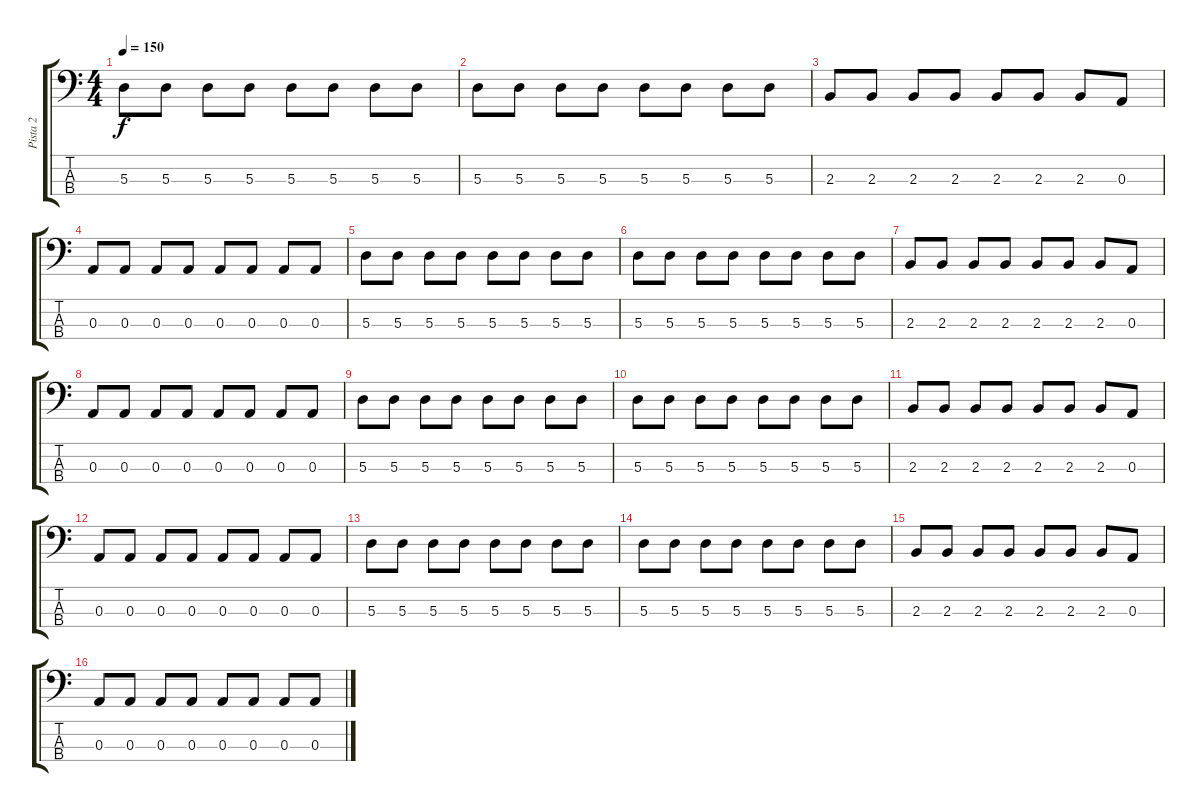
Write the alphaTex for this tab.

\track ("Pista 2" "Pista 2") {instrument electricbasspick}
\staff {score tabs}
\tuning (G2 D2 A1 E1) {hide}
\ts (4 4)
\tempo 150
\clef f4
\ks c
5.3.8{dy f} 5.3.8 5.3.8 5.3.8 5.3.8 5.3.8 5.3.8 5.3.8 |
5.3.8 5.3.8 5.3.8 5.3.8 5.3.8 5.3.8 5.3.8 5.3.8 |
2.3.8 2.3.8 2.3.8 2.3.8 2.3.8 2.3.8 2.3.8 0.3.8 |
0.3.8 0.3.8 0.3.8 0.3.8 0.3.8 0.3.8 0.3.8 0.3.8 |
5.3.8 5.3.8 5.3.8 5.3.8 5.3.8 5.3.8 5.3.8 5.3.8 |
5.3.8 5.3.8 5.3.8 5.3.8 5.3.8 5.3.8 5.3.8 5.3.8 |
2.3.8 2.3.8 2.3.8 2.3.8 2.3.8 2.3.8 2.3.8 0.3.8 |
0.3.8 0.3.8 0.3.8 0.3.8 0.3.8 0.3.8 0.3.8 0.3.8 |
5.3.8 5.3.8 5.3.8 5.3.8 5.3.8 5.3.8 5.3.8 5.3.8 |
5.3.8 5.3.8 5.3.8 5.3.8 5.3.8 5.3.8 5.3.8 5.3.8 |
2.3.8 2.3.8 2.3.8 2.3.8 2.3.8 2.3.8 2.3.8 0.3.8 |
0.3.8 0.3.8 0.3.8 0.3.8 0.3.8 0.3.8 0.3.8 0.3.8 |
5.3.8 5.3.8 5.3.8 5.3.8 5.3.8 5.3.8 5.3.8 5.3.8 |
5.3.8 5.3.8 5.3.8 5.3.8 5.3.8 5.3.8 5.3.8 5.3.8 |
2.3.8 2.3.8 2.3.8 2.3.8 2.3.8 2.3.8 2.3.8 0.3.8 |
0.3.8 0.3.8 0.3.8 0.3.8 0.3.8 0.3.8 0.3.8 0.3.8
